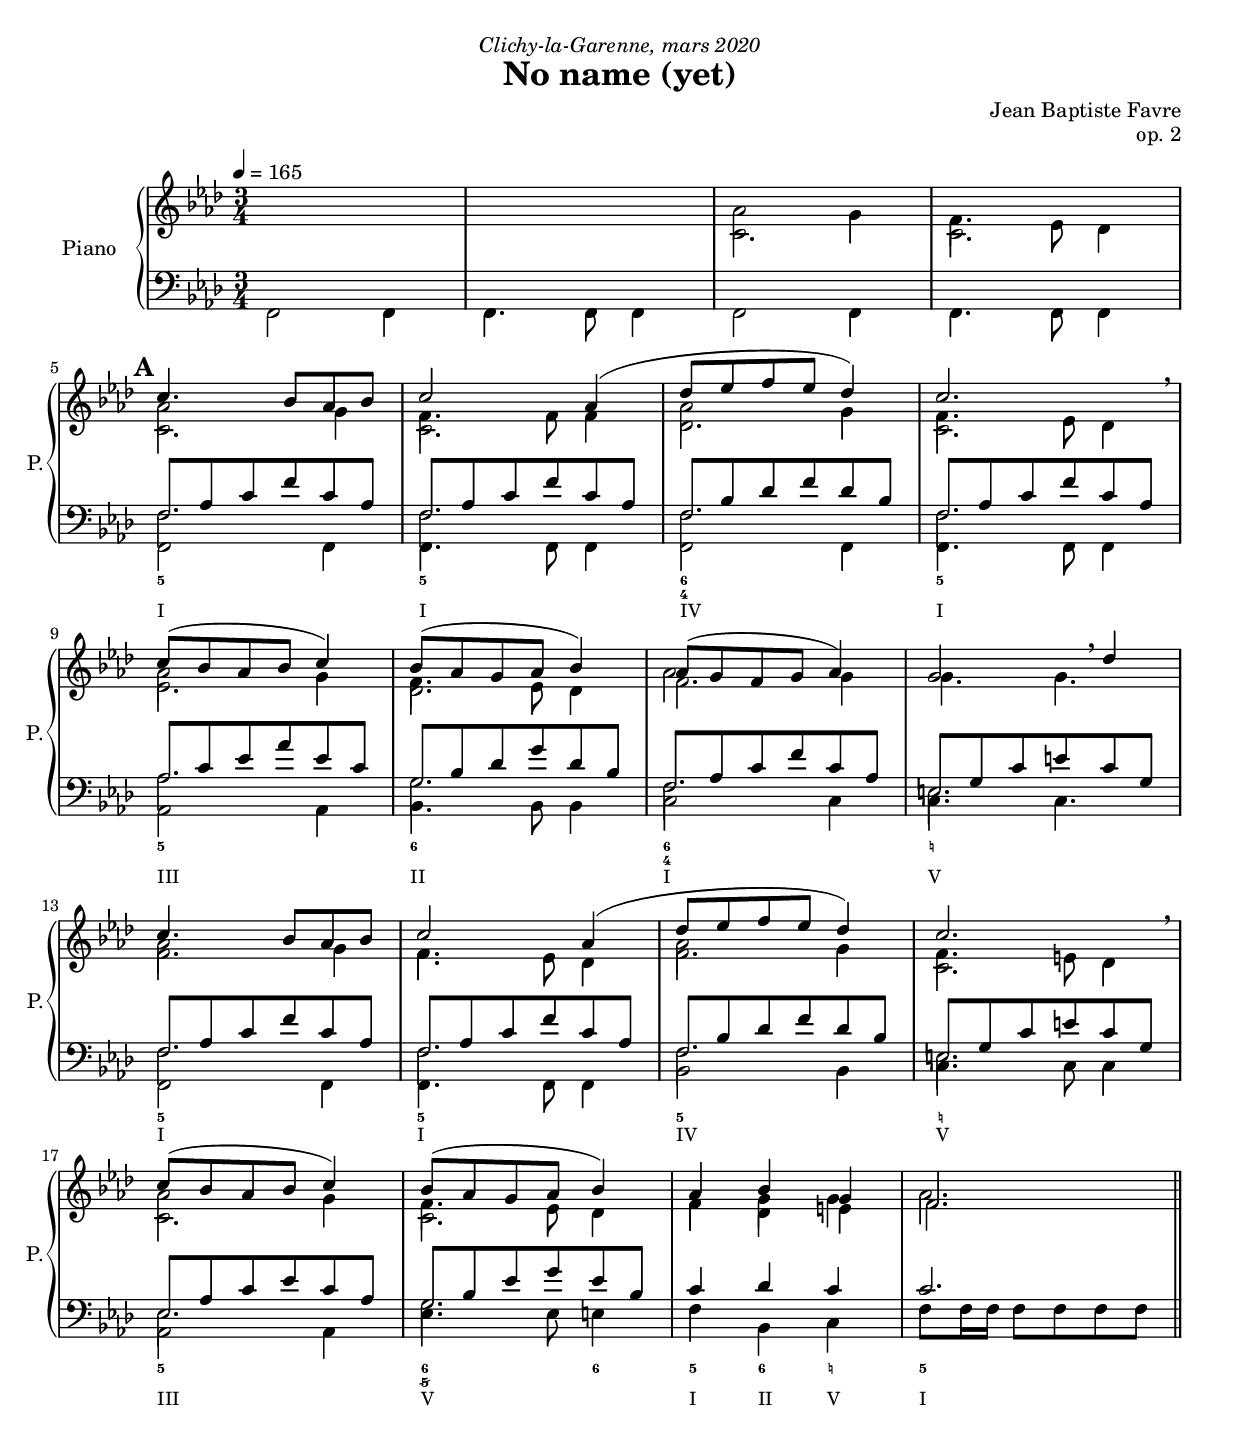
\version "2.20.0"
\language "english"

%tagName = #'no-figuredbass
tagName = ""

#(set-global-staff-size 18)

fluteMusic = \relative c'' {
        s2.*4
        %  5 - \mark "A"
        \repeat unfold 2 { c4. bf8 af bf c2 af4 (df8 ef f ef df4) c2. \breathe c8 (bf af bf c4) bf8 (af g af bf4) }
        \alternative {
          { af8 (g f g af4) g2 \breathe df'4 }
          { af4 bf g f2. }
        }
}
pianoUpDynamics = {
        \tempo 4 = 165
        s2.*4 \break
        %  5 - \mark "A"
        \mark \default
        s2.*4 \break
        s2.*4 \break
        s2.*4 \break
        s2.*4 \break
        \bar "||"
%{
        % 21 - \mark "B"
        \mark \default
        s2.*4 \break
        s2.*4 \break
        s2.*4 \break
        s2.*4 \break
        \bar "||"
        % 37 - \mark "C"
        \mark \default
        s2.*4 \break
        s2.*4 \break
        s2.*4 \break
        s2.*4 \break
        \bar "||"
        % 53 - \mark "D"
        \mark \default
        s2.*4 \break
        s2.*4 \break
        s2.*4 \break
        s2.*4 \break
        % 69 - \mark "E"
        \mark \default
        s2.*4 \break
        s2.*4 \break
        \bar "|."
%}
}
pianoUpOneMusic = \relative c' {
        s2.*2
        af'2 g4 f4. ef8 df4
        %  5 - \mark "A"
        af'2 g4 f4. f8 f4
        af2 g4 f4. ef8 df4
        af'2 g4 f4. ef8 df4
        af'2 g4 g4. g4.
        af2 g4 f4. ef8 df4
        af'2 g4 f4. e8 df4
        af'2 g4 f4. ef8 df4
        f4 g g af2.
%{
        % 21 - \mark "B"
        \repeat unfold 2 { g4. af8 g f g2 g4 (af8 bf c bf af4) g2. \breathe af8 (bf c bf af4) g8 (af bf af g4) }
        \alternative {
          { f8 (g af g f4) g2. \breathe }
          { af4 bf c f,2 d'4 }
        }
        % 37 - \mark "C"
        \repeat unfold 2 { c4. b8 af b c2 c4 (df8 e f e df4) c2. \breathe c8 (b af b c4) b8 (af g af b4) }
        \alternative {
          { af8 (g f g af4) g2 \breathe df'4 }
          { af4 b g f2. }
        }
        % 53 - \mark "D"
        \repeat unfold 2 { g4. af8 g f g2 g4 (af8 b c b af4) g2. \breathe af8 (b c b af4) g8 (af b af g4) }
        \alternative {
          { f8 (g af g f4) g2. \breathe }
          { af4 b c f,2 d'4 }
        }
        % 69 - \mark "E"
        c4. bf8 af bf c2 c4 (df8 ef f ef df4) c2. \breathe c8 (bf af bf c4) bf8 (af g af bf4) c4 d e f4 f,2
%}
}
pianoUpTwoMusic = \relative c' {
        s2.*2
        %  5 - \mark "A"
        c2. c2. c2. c2. df2. c2.
        ef2. df2. f2. s2.
        f2. f2. f2. c2.
        c2. c2. f4 df e f2.
%{
        % 21 - \mark "B"
        s2.*16
        % 37 - \mark "C"
        s2.*16
        % 53 - \mark "D"
        s2.*16
        % 69 - \mark "E"
        s2.*8
%}
}

pianoDownOneMusic = \relative c {
        <<
          { \mergeDifferentlyHeadedOn
            \mergeDifferentlyDottedOn
            s2.*4
            %  5 - \mark "A"
            f8 af c f c af f8 af c f c af
            f8 bf df f df bf
            f8 af c f c af
            af c ef af ef c
            g bf df g df bf
            f af c f c af
            e g c e c g
            f8 af c f c af
            f8 af c f c af
            f8 bf df f df bf
            e, g c e c g
            ef af c ef c af
            g bf ef g ef bf
            c4 df c c2.
          } \\
          { s2.*4
            %  5 - \mark "A"
            f,2. f f f af g f e f f f e ef g
          } % \\
          %{ {\voiceFour \shiftOff
            f,2 f4 f4. f8 f4 f2 f4 f4. f8 f4
            %  5 - \mark "A"
            f2 f4 f4. f8 f4 f2 f4 f4. f8 f4
            af2 af4 bf4. bf8 bf4 c2 c4 c4. c4.
            f,2 f4 f4. f8 f4 bf2 bf4 c4. c8 c4
            af2 af4 ef'4. ef8 e4
            f4 bf, c f8 f16 f16 f8 f8 f8 f8
          }%}
        >>
        
%{
        % 21 - \mark "B"
        s2.*16
        % 37 - \mark "C"
        s2.*16
        % 53 - \mark "D"
        s2.*16
        % 69 - \mark "E"
        s2.*8
%}
}
pianoDownTwoMusic = \relative c, { \voiceFour
        f2 f4 f4. f8 f4 f2 f4 f4. f8 f4
        %  5 - \mark "A"
        \override NoteColumn.force-hshift = #0 f2 f4 f4. f8 f4 f2 f4 f4. f8 f4
        af2 af4 bf4. bf8 bf4 c2 c4 c4. c4.
        f,2 f4 f4. f8 f4 bf2 bf4 c4. c8 c4
        af2 af4 ef'4. ef8 e4
        f4 bf, c f8 f16 f16 f8 f8 f8 f8
%{
        % 21 - \mark "B"
        c2 c4 c4. c8 c4 df2 bf4 c4. c8 c4 af2 af4 ef'4. ef8 e4 f2 df4 c4. c8 c4
        bf2 bf4 c4. c8 c4 f2 bf,4 c4. c8 c4 f2 f4 bf,4. bf8 e4 f4 bf, c f2.
        % 37 - \mark "C"
        s2.*16
        % 53 - \mark "D"
        s2.*16
        % 69 - \mark "E"
        s2.*8
%}
}
pianoDownDynamics = {
        s2.*4
        %  5 - \mark "A"
        s2.*16
%{
        % 21 - \mark "B"
        s2.*16
        % 37 - \mark "C"
        s2.*16
        % 53 - \mark "D"
        s2.*16
        % 69 - \mark "E"
        s2.*8
%}
      }

basseChiffree = {
        s2.*4
        %  5 - \mark "A"
        \figuremode { <5>2. <5> <6 4> <5> <5> <6> <6 4> <_!> <5> <5> <5> <_!> <5> <6 5/>2 <6>4 <5>4 <6> <_!> <5>2. }
%{
        % 21 - \mark "B"
        \figuremode { <5>2. <5> <6>2 <5>4 <5>2. <5> <5>2 <6>4 <5>2 <5>4 <5>2. <6> <5> <5>2 <5>4 <5>2. <5> <5>2 <6>4 <5> <6> <5> <5>2. }
        % 37 - \mark "C"
        \figuremode { }
        % 53 - \mark "D"
        \figuremode { }
        % 69 - \mark "E"
        \figuremode { }
%}
}
basseDegres = {
        s2.*4
        %  5 - \mark "A"
        \figuremode { <I>2. <I> <IV> <I> <III> <II> <I> <V> <I> <I> <IV> <V> <III> <V> <I>4 <II> <V> <I>2. }
%{
        % 21 - \mark "B"
        \figuremode { <V> <V> <IV> <V> <III> <VII>2 <V>4 <I>2 <VI>4 <V>2. <II> <V> <I>2 <VI>4 <V>2. <I> <IV>2 <V>4 <I> <II> <V> <I>2. }
        %\mark "C"
        \figuremode { }
        % 53 - \mark "D"
        \figuremode { }
        % 69 - \mark "E"
        \figuremode { }
%}
      }

\header {
  title = "No name (yet)"
  composer = "Jean Baptiste Favre"
  poet = ""
  opus = "op. 2"
  dedication = \markup { \italic "Clichy-la-Garenne, mars 2020" }
  subtitle = ""
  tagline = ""
}

\paper {
  #(include-special-characters)
  print-all-headers = ##f
  max-systems-per-page = 6
}

%{
\score {
  \removeWithTag \tagName <<
    \new Staff \with { instrumentName = "Flute" shortInstrumentName = "F." }
    <<
      \clef treble \time 3/4 \key f \minor
      \fluteMusic
    >>
    \new PianoStaff \with { instrumentName = "Piano" shortInstrumentName = "P." }
    <<
      \new Staff
      <<
        \clef treble \time 3/4 \key f \minor
        \set Score.markFormatter = #format-mark-box-alphabet
        %\new Dynamics \pianoUpDynamics
        \new Voice { \voiceOne \pianoUpOneMusic }
        \new Voice { \voiceTwo \pianoUpTwoMusic }
      >>
      \new Staff
      <<
        \clef bass \time 3/4 \key f \minor
        \new Voice { \voiceOne \pianoDownOneMusic }
        \new Voice { \voiceTwo \pianoDownTwoMusic }
        %\new Dynamics \pianoDownDynamics
      >>
    >>
    \new Staff \with { instrumentName = "Violoncelle" shortInstrumentName = "V." }
    <<
      \clef bass \time 3/4 \key f \minor
      \new Voice { \oneVoice \violoncelleMusic }
      \new Dynamics { \violoncelleDynamics }
      \tag #'no-figuredbass \new FiguredBass { \basseChiffree }
      \tag #'no-figuredbass \new FiguredBass { \basseDegres }
    >>
  >>
  \layout {
    \context {
      \Staff \RemoveEmptyStaves
      \override VerticalAxisGroup.remove-first = ##t
    }
    \context {
      \FiguredBass
      \override BassFigure #'font-size = #-1
    }
  }
}
%}

\score {
  \removeWithTag \tagName <<
    \new PianoStaff \with { instrumentName = "Piano" shortInstrumentName = "P." }
    <<
      \new Staff
      <<
        \clef treble \time 3/4 \key f \minor
        \set Score.markFormatter = #format-mark-box-alphabet
        \new Dynamics \pianoUpDynamics
        \new Voice { \voiceOne << \fluteMusic \\ \pianoUpOneMusic >> }
        \new Voice { \voiceTwo \pianoUpTwoMusic }
      >>
      \new Staff
      <<
        \clef bass \time 3/4 \key f \minor
        \new Voice { \voiceOne \pianoDownOneMusic }
        \new Voice { \voiceTwo \pianoDownTwoMusic }
        \new Dynamics \pianoDownDynamics
        \tag #'no-figuredbass \new FiguredBass { \basseChiffree }
        \tag #'no-figuredbass \new FiguredBass { \basseDegres }
      >>
    >>
  >>
  \layout {
    \context {
      \FiguredBass
      \override BassFigure #'font-size = #-1
    }
  }
  \midi {
  }
}